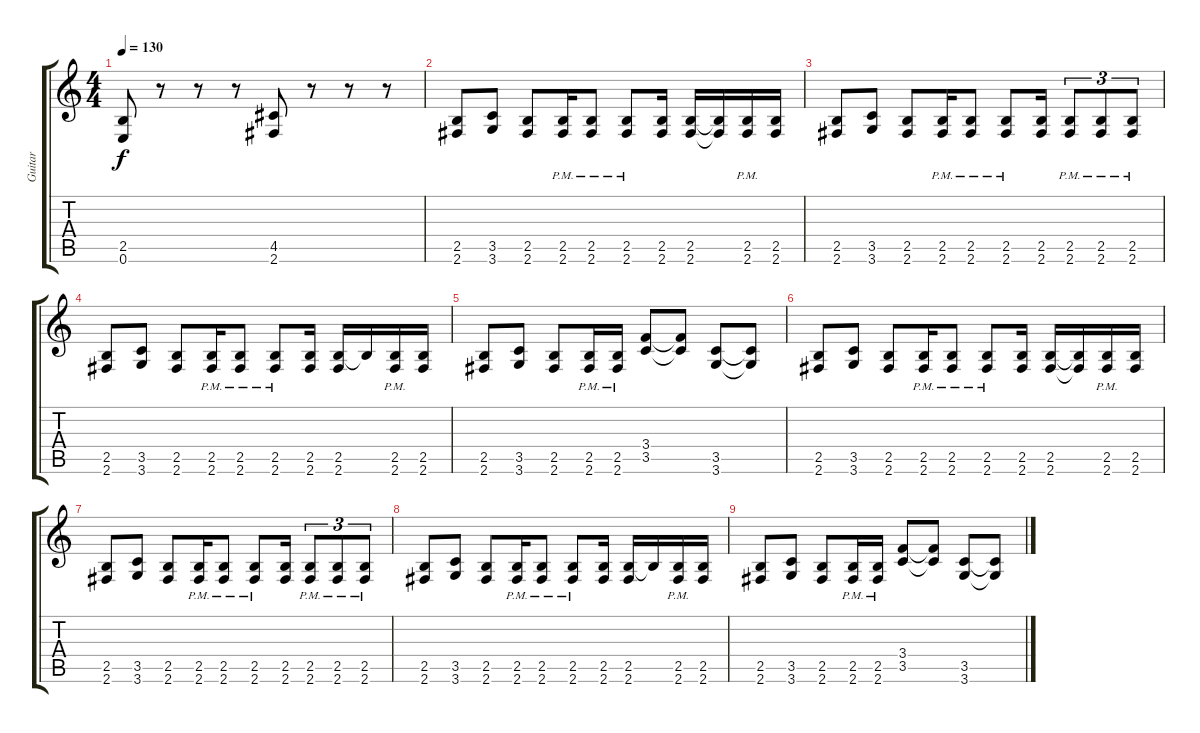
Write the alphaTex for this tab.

\track ("Guitar" "Guitar") {instrument distortionguitar}
\staff {score tabs}
\tuning (E4 B3 G3 D3 A2 E2) {hide}
\ts (4 4)
\tempo 130
\clef g2
\ks c
(2.5 0.6).8{dy f} r.8 r.8 r.8 (4.5 2.6).8 r.8 r.8 r.8 |
(2.5 2.6).8 (3.5 3.6).8 (2.5 2.6).8 (2.5{pm} 2.6{pm}).16 (2.5{pm} 2.6{pm}).8 (2.5{pm} 2.6{pm}).8 (2.5 2.6).16 (2.5 2.6).16 (2.5{t} 2.6{t}).16 (2.5{pm} 2.6{pm}).16 (2.5 2.6).16 |
(2.5 2.6).8 (3.5 3.6).8 (2.5 2.6).8 (2.5{pm} 2.6{pm}).16 (2.5{pm} 2.6{pm}).8 (2.5{pm} 2.6{pm}).8 (2.5 2.6).16 (2.5{pm} 2.6{pm}).8{tu (3 2)} (2.5{pm} 2.6{pm}).8{tu (3 2)} (2.5{pm} 2.6{pm}).8{tu (3 2)} |
(2.5 2.6).8 (3.5 3.6).8 (2.5 2.6).8 (2.5{pm} 2.6{pm}).16 (2.5{pm} 2.6{pm}).8 (2.5{pm} 2.6{pm}).8 (2.5 2.6).16 (2.5 2.6).16 2.5{t}.16 (2.5{pm} 2.6{pm}).16 (2.5 2.6).16 |
(2.5 2.6).8 (3.5 3.6).8 (2.5 2.6).8 (2.5{pm} 2.6{pm}).16 (2.5{pm} 2.6{pm}).16 (3.4 3.5).8 (3.4{t} 3.5{t}).8 (3.5 3.6).8 (3.5{t} 3.6{t}).8 |
(2.5 2.6).8 (3.5 3.6).8 (2.5 2.6).8 (2.5{pm} 2.6{pm}).16 (2.5{pm} 2.6{pm}).8 (2.5{pm} 2.6{pm}).8 (2.5 2.6).16 (2.5 2.6).16 (2.5{t} 2.6{t}).16 (2.5{pm} 2.6{pm}).16 (2.5 2.6).16 |
(2.5 2.6).8 (3.5 3.6).8 (2.5 2.6).8 (2.5{pm} 2.6{pm}).16 (2.5{pm} 2.6{pm}).8 (2.5{pm} 2.6{pm}).8 (2.5 2.6).16 (2.5{pm} 2.6{pm}).8{tu (3 2)} (2.5{pm} 2.6{pm}).8{tu (3 2)} (2.5{pm} 2.6{pm}).8{tu (3 2)} |
(2.5 2.6).8 (3.5 3.6).8 (2.5 2.6).8 (2.5{pm} 2.6{pm}).16 (2.5{pm} 2.6{pm}).8 (2.5{pm} 2.6{pm}).8 (2.5 2.6).16 (2.5 2.6).16 2.5{t}.16 (2.5{pm} 2.6{pm}).16 (2.5 2.6).16 |
(2.5 2.6).8 (3.5 3.6).8 (2.5 2.6).8 (2.5{pm} 2.6{pm}).16 (2.5{pm} 2.6{pm}).16 (3.4 3.5).8 (3.4{t} 3.5{t}).8 (3.5 3.6).8 (3.5{t} 3.6{t}).8
